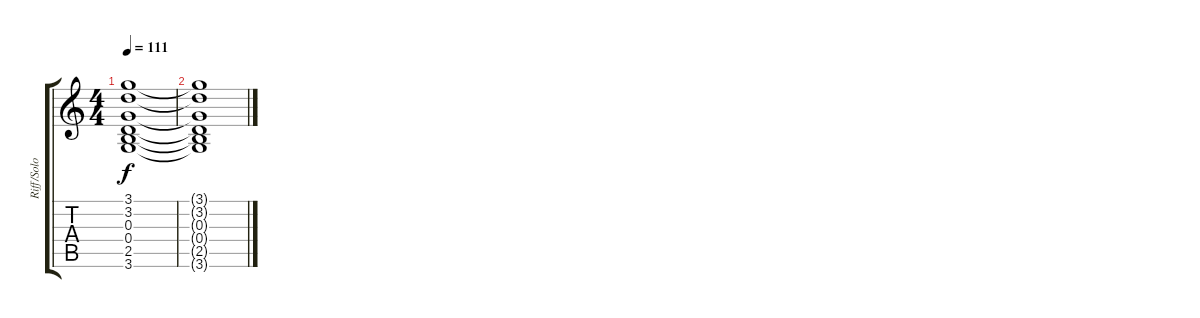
\track ("Riff/Solo" "Riff/Solo") {instrument electricguitarclean}
\staff {score tabs}
\tuning (E4 B3 G3 D3 A2 E2) {hide}
\ts (4 4)
\tempo 111
\clef g2
\ks c
(3.1{t} 3.2{t} 0.3{t} 0.4{t} 2.5{t} 3.6{t}).1{dy f} |
(3.1{t} 3.2{t} 0.3{t} 0.4{t} 2.5{t} 3.6{t}).1
